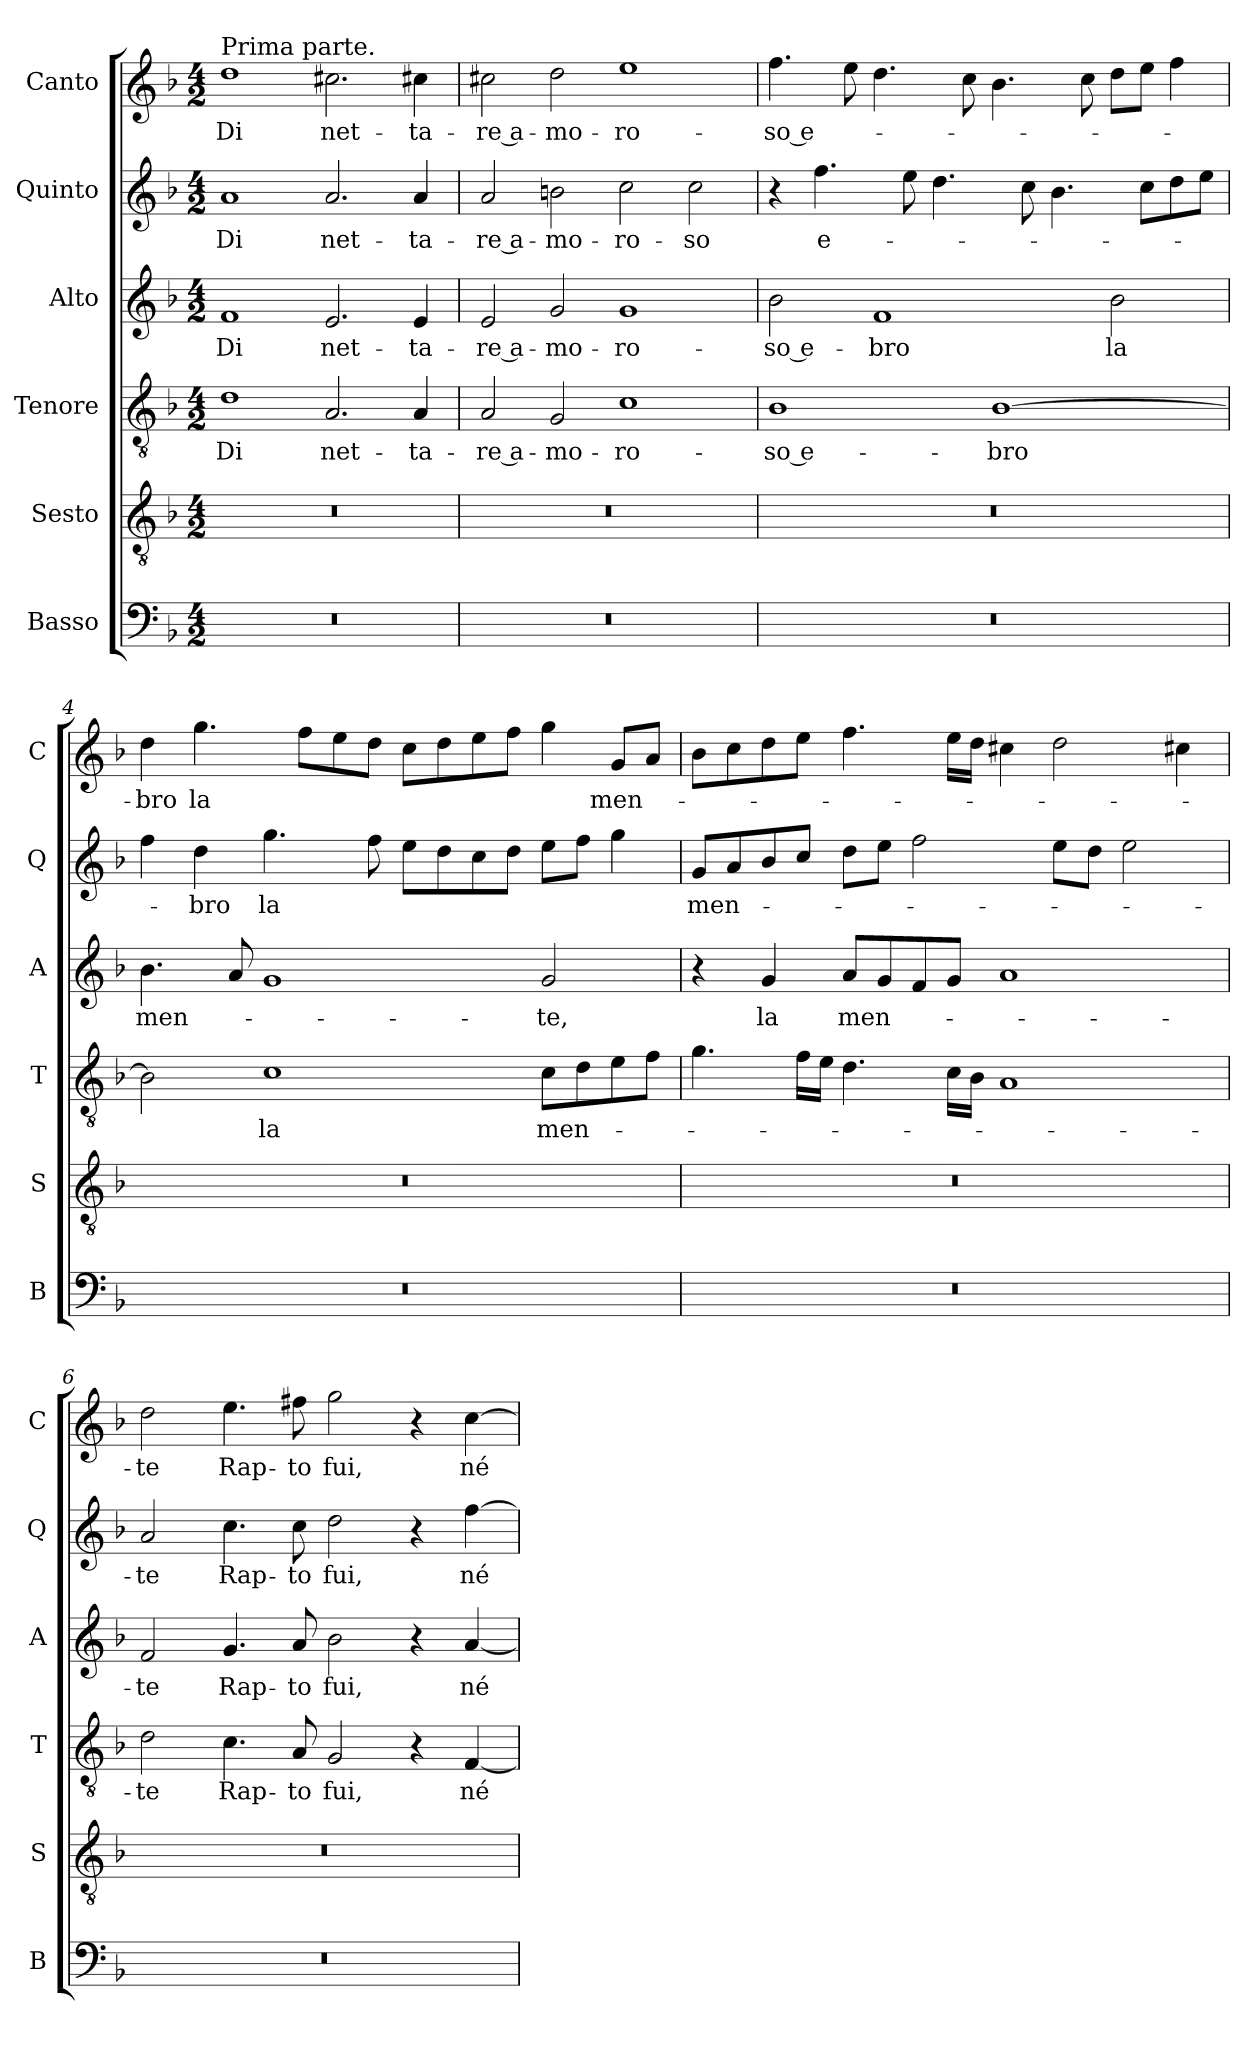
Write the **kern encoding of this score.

**kern	**kern	**kern	**text	**kern	**text	**kern	**text	**kern	**text
*part6	*part5	*part4	*part4	*part3	*part3	*part2	*part2	*part1	*part1
*staff6	*staff5	*staff4	*staff4	*staff3	*staff3	*staff2	*staff2	*staff1	*staff1
*I"Basso	*I"Sesto	*I"Tenore	*	*I"Alto	*	*I"Quinto	*	*I"Canto	*
*I'B	*I'S	*I'T	*	*I'A	*	*I'Q	*	*I'C	*
*clefF4	*clefGv2	*clefGv2	*	*clefG2	*	*clefG2	*	*clefG2	*
*k[b-]	*k[b-]	*k[b-]	*	*k[b-]	*	*k[b-]	*	*k[b-]	*
*d:	*d:	*d:	*	*d:	*	*d:	*	*d:	*
*M4/2	*M4/2	*M4/2	*	*M4/2	*	*M4/2	*	*M4/2	*
=1	=1	=1	=1	=1	=1	=1	=1	=1	=1
!	!	!	!	!	!	!	!	!LO:TX:a:t=Prima parte.	!
0r	0r	1d	Di	1f	Di	1a	Di	1dd	Di
.	.	2.A	net-	2.e	net-	2.a	net-	2.cc#X	net-
.	.	4A	-ta-	4e	-ta-	4a	-ta-	4cc#X	-ta-
=2	=2	=2	=2	=2	=2	=2	=2	=2	=2
0r	0r	2A	-re a-	2e	-re a-	2a	-re a-	2cc#X	-re a-
.	.	2G	-mo-	2g	-mo-	2bn	-mo-	2dd	-mo-
.	.	1c	-ro-	1g	-ro-	2cc	-ro-	1ee	-ro-
.	.	.	.	.	.	2cc	-so	.	.
=3	=3	=3	=3	=3	=3	=3	=3	=3	=3
0r	0r	1B-	-so e-	2b-	-so e-	4r	.	4.ff	-so e-
.	.	.	.	.	.	4.ff	e-	.	.
.	.	.	.	.	.	.	.	8ee	.
.	.	.	.	1f	-bro	.	.	4.dd	.
.	.	.	.	.	.	8ee	.	.	.
.	.	.	.	.	.	4.dd	.	.	.
.	.	.	.	.	.	.	.	8cc	.
.	.	[1B-	-bro	.	.	.	.	4.b-	.
.	.	.	.	.	.	8cc	.	.	.
.	.	.	.	.	.	4.b-	.	.	.
.	.	.	.	.	.	.	.	8cc	.
.	.	.	.	2b-	la	.	.	8ddL	.
.	.	.	.	.	.	8ccL	.	8eeJ	.
.	.	.	.	.	.	8dd	.	4ff	.
.	.	.	.	.	.	8eeJ	.	.	.
=4	=4	=4	=4	=4	=4	=4	=4	=4	=4
0r	0r	2B-]	.	4.b-	men-	4ff	.	4dd	-bro
.	.	.	.	.	.	4dd	-bro	4.gg	la
.	.	.	.	8a	.	.	.	.	.
.	.	1c	la	1g	.	4.gg	la	.	.
.	.	.	.	.	.	.	.	8ffL	.
.	.	.	.	.	.	.	.	8ee	.
.	.	.	.	.	.	8ff	.	8ddJ	.
.	.	.	.	.	.	8eeL	.	8ccL	.
.	.	.	.	.	.	8dd	.	8dd	.
.	.	.	.	.	.	8cc	.	8ee	.
.	.	.	.	.	.	8ddJ	.	8ffJ	.
.	.	8cL	men-	2g	-te,	8eeL	.	4gg	.
.	.	8d	.	.	.	8ffJ	.	.	.
.	.	8e	.	.	.	4gg	.	8gL	men-
.	.	8fJ	.	.	.	.	.	8aJ	.
=5	=5	=5	=5	=5	=5	=5	=5	=5	=5
0r	0r	4.g	.	4r	.	8gL	men-	8b-L	.
.	.	.	.	.	.	8a	.	8cc	.
.	.	.	.	4g	la	8b-	.	8dd	.
.	.	16fLL	.	.	.	8ccJ	.	8eeJ	.
.	.	16eJJ	.	.	.	.	.	.	.
.	.	4.d	.	8aL	men-	8ddL	.	4.ff	.
.	.	.	.	8g	.	8eeJ	.	.	.
.	.	.	.	8f	.	2ff	.	.	.
.	.	16cLL	.	8gJ	.	.	.	16eeLL	.
.	.	16B-JJ	.	.	.	.	.	16ddJJ	.
.	.	1A	.	1a	.	.	.	4cc#X	.
.	.	.	.	.	.	8eeL	.	2dd	.
.	.	.	.	.	.	8ddJ	.	.	.
.	.	.	.	.	.	2ee	.	.	.
.	.	.	.	.	.	.	.	4cc#X	.
=6	=6	=6	=6	=6	=6	=6	=6	=6	=6
0r	0r	2d	-te	2f	-te	2a	-te	2dd	-te
.	.	4.c	Rap-	4.g	Rap-	4.cc	Rap-	4.ee	Rap-
.	.	8A	-to	8a	-to	8cc	-to	8ff#X	-to
.	.	2G	fui,	2b-	fui,	2dd	fui,	2gg	fui,
.	.	4r	.	4r	.	4r	.	4r	.
.	.	[4F	né	[4a	né	[4ff	né	[4cc	né
=	=	=	=	=	=	=	=	=	=
*-	*-	*-	*-	*-	*-	*-	*-	*-	*-
